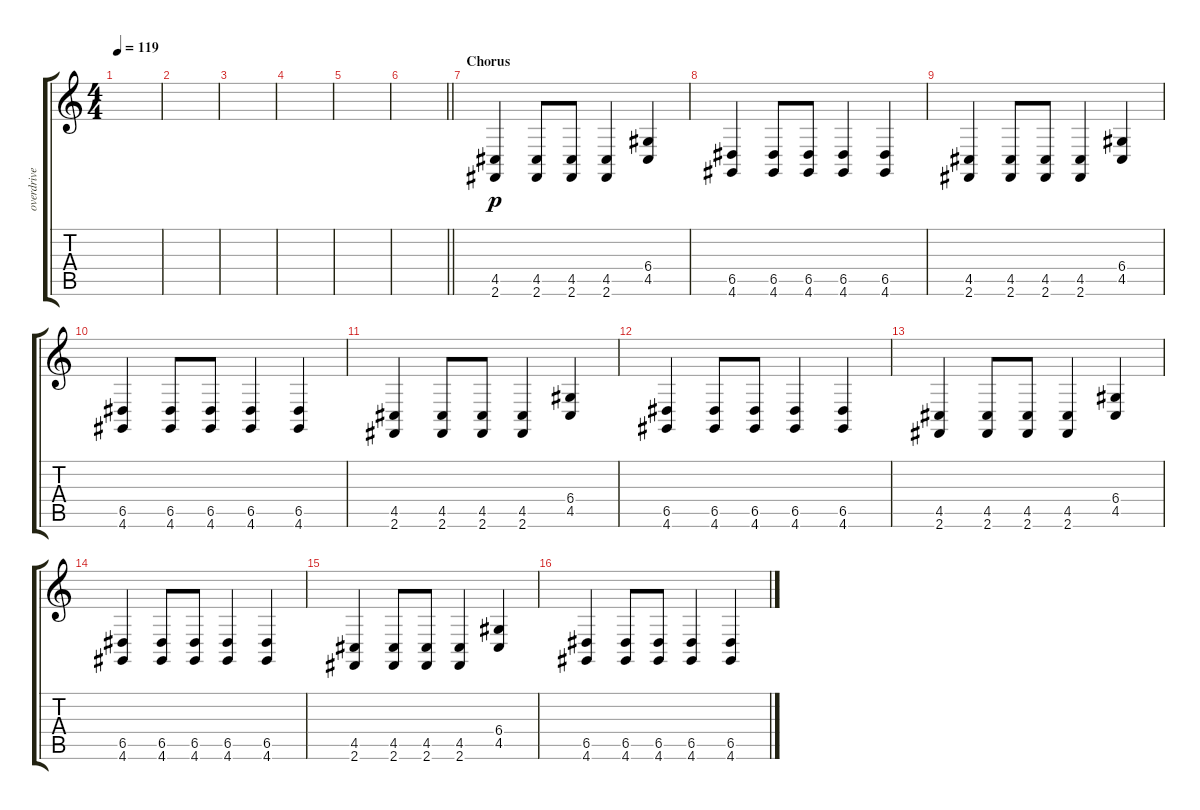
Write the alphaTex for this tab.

\track ("overdrive E-Guitar" "overdrive ") {instrument acousticgrandpiano}
\staff {score tabs}
\tuning (E4 B3 G3 D3 A2 E2) {hide}
\ts (4 4)
\tempo 119
\clef g2
\ks c
|
|
|
|
|
\barLineRight lightlight
|
\section ("" "Chorus")
(4.5 2.6).4{dy p} (4.5 2.6).8 (4.5 2.6).8 (4.5 2.6).4 (6.4 4.5).4 |
(6.5 4.6).4 (6.5 4.6).8 (6.5 4.6).8 (6.5 4.6).4 (6.5 4.6).4 |
(4.5 2.6).4 (4.5 2.6).8 (4.5 2.6).8 (4.5 2.6).4 (6.4 4.5).4 |
(6.5 4.6).4 (6.5 4.6).8 (6.5 4.6).8 (6.5 4.6).4 (6.5 4.6).4 |
(4.5 2.6).4 (4.5 2.6).8 (4.5 2.6).8 (4.5 2.6).4 (6.4 4.5).4 |
(6.5 4.6).4 (6.5 4.6).8 (6.5 4.6).8 (6.5 4.6).4 (6.5 4.6).4 |
(4.5 2.6).4 (4.5 2.6).8 (4.5 2.6).8 (4.5 2.6).4 (6.4 4.5).4 |
(6.5 4.6).4 (6.5 4.6).8 (6.5 4.6).8 (6.5 4.6).4 (6.5 4.6).4 |
(4.5 2.6).4 (4.5 2.6).8 (4.5 2.6).8 (4.5 2.6).4 (6.4 4.5).4 |
(6.5 4.6).4 (6.5 4.6).8 (6.5 4.6).8 (6.5 4.6).4 (6.5 4.6).4
